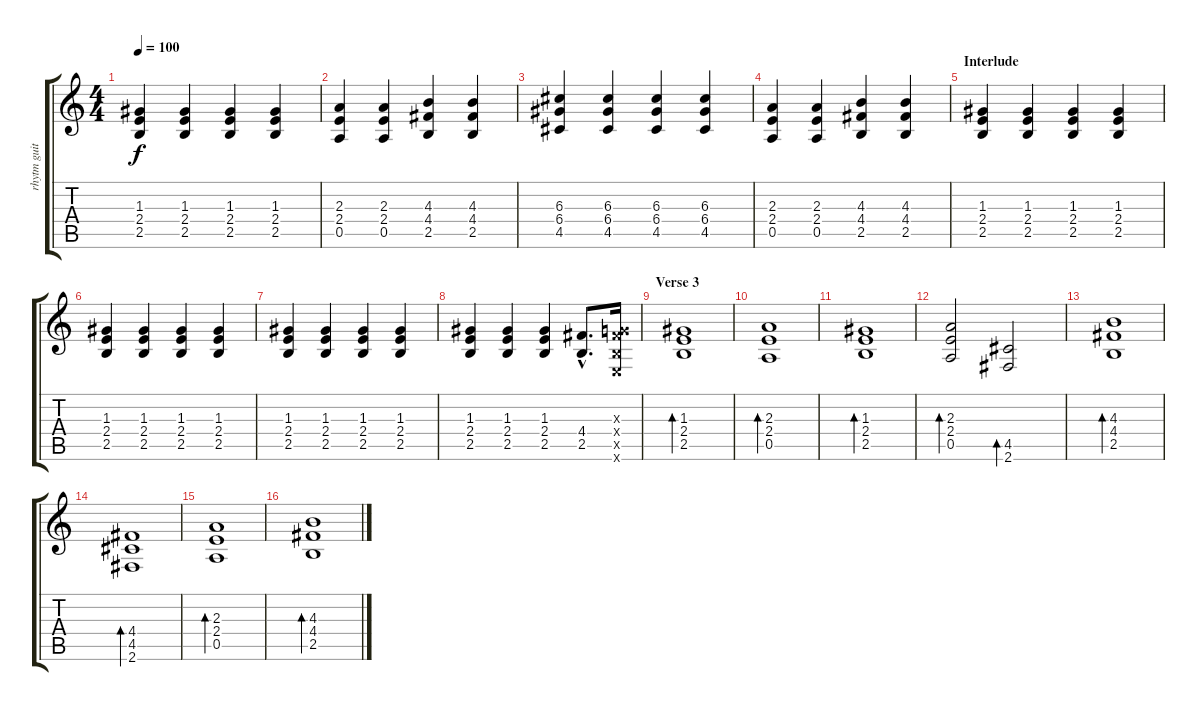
\track ("rhytm guitar - breiti" "rhytm guit") {instrument distortionguitar}
\staff {score tabs}
\tuning (E4 B3 G3 D3 A2 E2) {hide}
\ts (4 4)
\tempo 100
\clef g2
\ks c
(1.3 2.4 2.5).4{dy f} (1.3 2.4 2.5).4 (1.3 2.4 2.5).4 (1.3 2.4 2.5).4 |
(2.3 2.4 0.5).4 (2.3 2.4 0.5).4 (4.3 4.4 2.5).4 (4.3 4.4 2.5).4 |
(6.3 6.4 4.5).4 (6.3 6.4 4.5).4 (6.3 6.4 4.5).4 (6.3 6.4 4.5).4 |
(2.3 2.4 0.5).4 (2.3 2.4 0.5).4 (4.3 4.4 2.5).4 (4.3 4.4 2.5).4 |
\section ("" "Interlude")
(1.3 2.4 2.5).4 (1.3 2.4 2.5).4 (1.3 2.4 2.5).4 (1.3 2.4 2.5).4 |
(1.3 2.4 2.5).4 (1.3 2.4 2.5).4 (1.3 2.4 2.5).4 (1.3 2.4 2.5).4 |
(1.3 2.4 2.5).4 (1.3 2.4 2.5).4 (1.3 2.4 2.5).4 (1.3 2.4 2.5).4 |
(1.3 2.4 2.5).4 (1.3 2.4 2.5).4 (1.3 2.4 2.5).4 (4.4{hac} 2.5{hac}).8{d} (0.3{x} 4.4{x} 2.5{x} 0.6{x}).16 |
\section ("" "Verse 3")
(1.3 2.4 2.5).1{bd 60 instrument electricguitarjazz} |
(2.3 2.4 0.5).1{bd 60} |
(1.3 2.4 2.5).1{bd 60} |
(2.3 2.4 0.5).2{bd 60} (4.5 2.6).2{bd 60} |
(4.3 4.4 2.5).1{bd 60} |
(4.4 4.5 2.6).1{bd 60} |
(2.3 2.4 0.5).1{bd 60} |
(4.3 4.4 2.5).1{bd 60}
